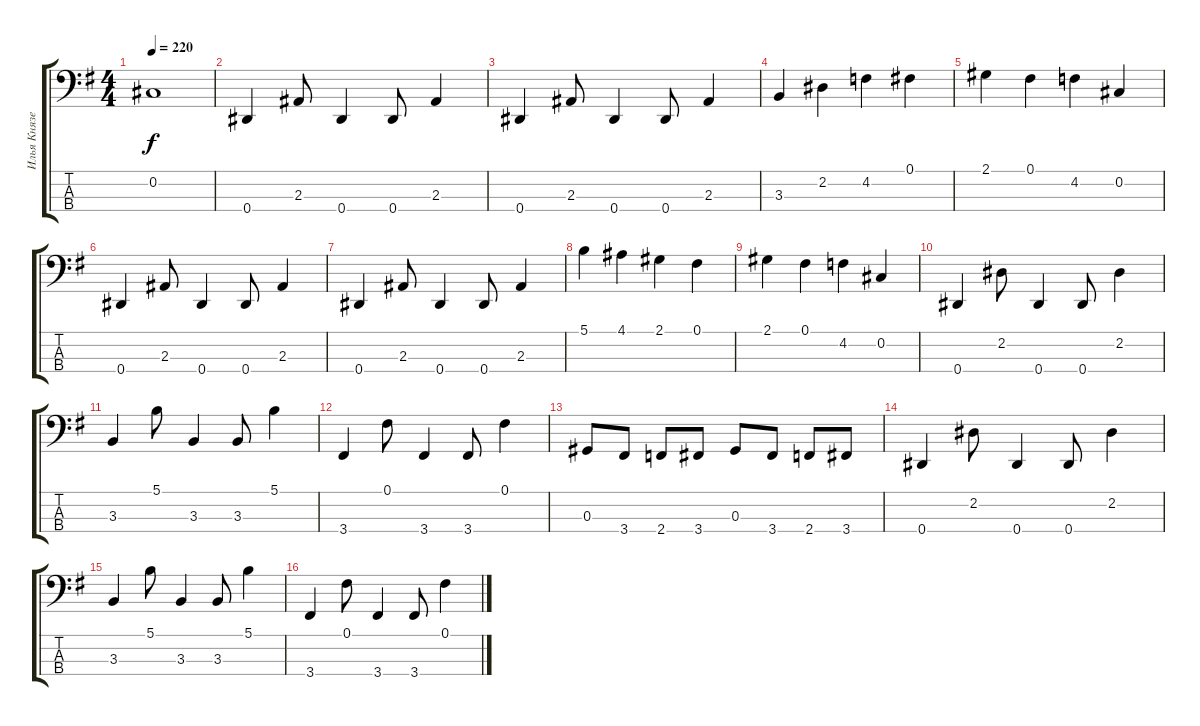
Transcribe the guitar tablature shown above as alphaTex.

\track ("Илья Князев" "Илья Князе") {instrument electricbasspick}
\staff {score tabs}
\tuning (Gb2 Db2 Ab1 Eb1) {hide}
\ts (4 4)
\tempo 220
\clef f4
\ks g
0.2.1{dy f} |
0.4.4 2.3.8 0.4.4 0.4.8 2.3.4 |
0.4.4 2.3.8 0.4.4 0.4.8 2.3.4 |
3.3.4 2.2.4 4.2.4 0.1.4 |
2.1.4 0.1.4 4.2.4 0.2.4 |
0.4.4 2.3.8 0.4.4 0.4.8 2.3.4 |
0.4.4 2.3.8 0.4.4 0.4.8 2.3.4 |
5.1.4 4.1.4 2.1.4 0.1.4 |
2.1.4 0.1.4 4.2.4 0.2.4 |
0.4.4 2.2.8 0.4.4 0.4.8 2.2.4 |
3.3.4 5.1.8 3.3.4 3.3.8 5.1.4 |
3.4.4 0.1.8 3.4.4 3.4.8 0.1.4 |
0.3.8 3.4.8 2.4.8 3.4.8 0.3.8 3.4.8 2.4.8 3.4.8 |
0.4.4 2.2.8 0.4.4 0.4.8 2.2.4 |
3.3.4 5.1.8 3.3.4 3.3.8 5.1.4 |
3.4.4 0.1.8 3.4.4 3.4.8 0.1.4
